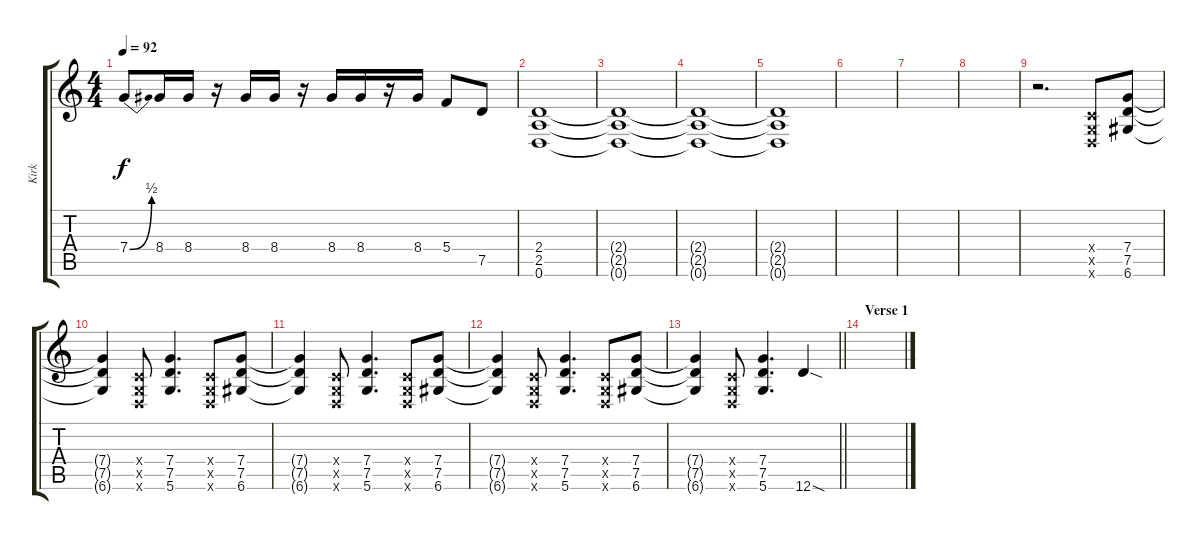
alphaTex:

\track ("Kirk" "Kirk") {instrument distortionguitar}
\staff {score tabs}
\tuning (D4 A3 F3 C3 G2 D2) {hide}
\ts (4 4)
\tempo 92
\clef g2
\ks c
7.4{be (bend 0 0 60 2)}.8{dy f} 8.4.16 8.4.16 r.16 8.4.16 8.4.16 r.16 8.4.16 8.4.16 r.16 8.4.16 5.4.8 7.5.8 |
(2.4 2.5 0.6).1{volume 5 balance 14} |
(2.4{t} 2.5{t} 0.6{t}).1 |
(2.4{t} 2.5{t} 0.6{t}).1 |
(2.4{t} 2.5{t} 0.6{t}).1 |
|
|
|
r.2{d} (0.4{x} 0.5{x} 0.6{x}).8 (7.4 7.5 6.6).8 |
(7.4{t} 7.5{t} 6.6{t}).4 (0.4{x} 0.5{x} 0.6{x}).8 (7.4 7.5 5.6).4{d} (0.4{x} 0.5{x} 0.6{x}).8 (7.4 7.5 6.6).8 |
(7.4{t} 7.5{t} 6.6{t}).4 (0.4{x} 0.5{x} 0.6{x}).8 (7.4 7.5 5.6).4{d} (0.4{x} 0.5{x} 0.6{x}).8 (7.4 7.5 6.6).8 |
(7.4{t} 7.5{t} 6.6{t}).4 (0.4{x} 0.5{x} 0.6{x}).8 (7.4 7.5 5.6).4{d} (0.4{x} 0.5{x} 0.6{x}).8 (7.4 7.5 6.6).8 |
\barLineRight lightlight
(7.4{t} 7.5{t} 6.6{t}).4 (0.4{x} 0.5{x} 0.6{x}).8 (7.4 7.5 5.6).4{d} 12.6{sod}.4 |
\section ("" "Verse 1")
